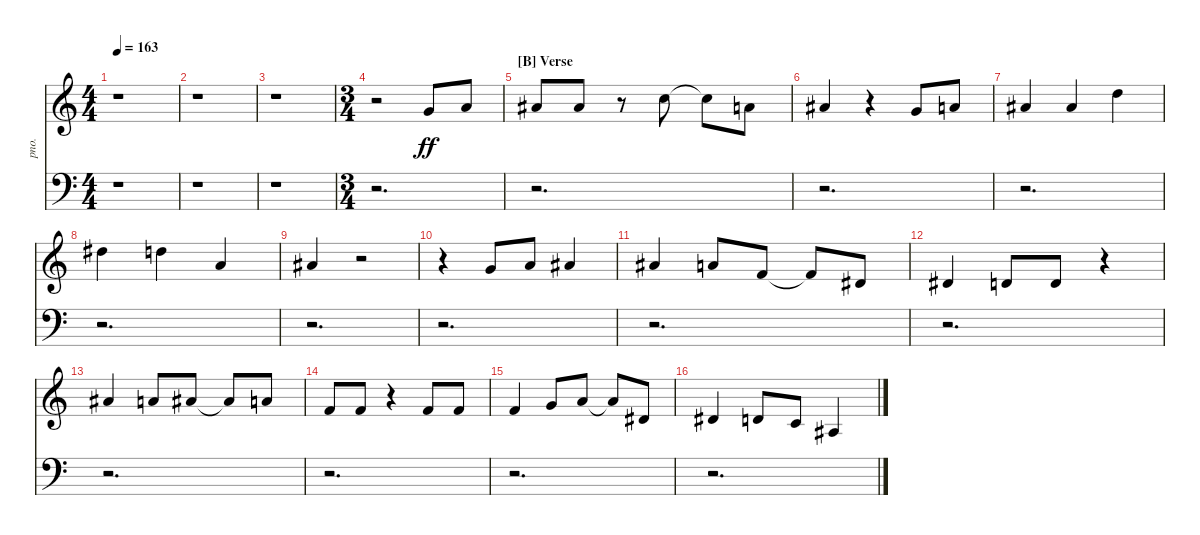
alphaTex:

\bracketExtendMode nobrackets
\track ("Melody" "pno.") {instrument acousticgrandpiano}
\staff {score}
\tuning (E4 B3 G3 D3 A2 E2)
\ts (4 4)
\tempo 163
\clef g2
\ks aminor
r.1{dy ff beam Down} |
r.1{beam Down} |
r.1{beam Down} |
\ts (3 4)
r.2{beam Down} 3.1.8{beam Up} 5.1.8{beam Up} |
\section ("B" "Verse")
6.1{acc #}.8{beam Up} 6.1{acc #}.8{beam Up} r.8{beam Down} 8.1.8{beam Down} 8.1{t}.8{beam Down} 5.1.8{beam Down} |
6.1{acc #}.4{beam Up} r.4{beam Down} 3.1.8{beam Up} 5.1.8{beam Up} |
6.1{acc #}.4{beam Up} 6.1{acc #}.4{beam Up} 10.1.4{beam Down} |
11.1{acc #}.4{beam Down} 10.1.4{beam Down} 5.1.4{beam Up} |
6.1{acc #}.4{beam Up} r.2{beam Down} |
r.4{beam Down} 3.1.8{beam Up} 5.1.8{beam Up} 6.1{acc #}.4{beam Up} |
6.1{acc #}.4{beam Up} 5.1.8{beam Up} 1.1.8{beam Up} 1.1{t}.8{beam Up} 4.2{acc #}.8{beam Up} |
4.2{acc #}.4{beam Up} 3.2.8{beam Up} 3.2.8{beam Up} r.4{beam Down} |
6.1{acc #}.4{beam Up} 5.1.8{beam Up} 6.1{acc #}.8{beam Up} 6.1{t acc #}.8{beam Up} 5.1.8{beam Up} |
1.1.8{beam Up} 1.1.8{beam Up} r.4{beam Down} 1.1.8{beam Up} 1.1.8{beam Up} |
1.1.4{beam Up} 3.1.8{beam Up} 5.1.8{beam Up} 5.1{t}.8{beam Up} 4.2{acc #}.8{beam Up} |
4.2{acc #}.4{beam Up} 3.2.8{beam Up} 1.2.8{beam Up} 3.3{acc #}.4{beam Up}
\staff {score}
\tuning (G2 D2 A1 E1 B0)
\clef f4
\ottava regular
\simile none
\ks aminor
r.1{dy ff beam Down} |
r.1{beam Down} |
r.1{beam Down} |
r.2{d beam Down} |
r.2{d beam Down} |
r.2{d beam Down} |
r.2{d beam Down} |
r.2{d beam Down} |
r.2{d beam Down} |
r.2{d beam Down} |
r.2{d beam Down} |
r.2{d beam Down} |
r.2{d beam Down} |
r.2{d beam Down} |
r.2{d beam Down} |
r.2{d beam Down}
